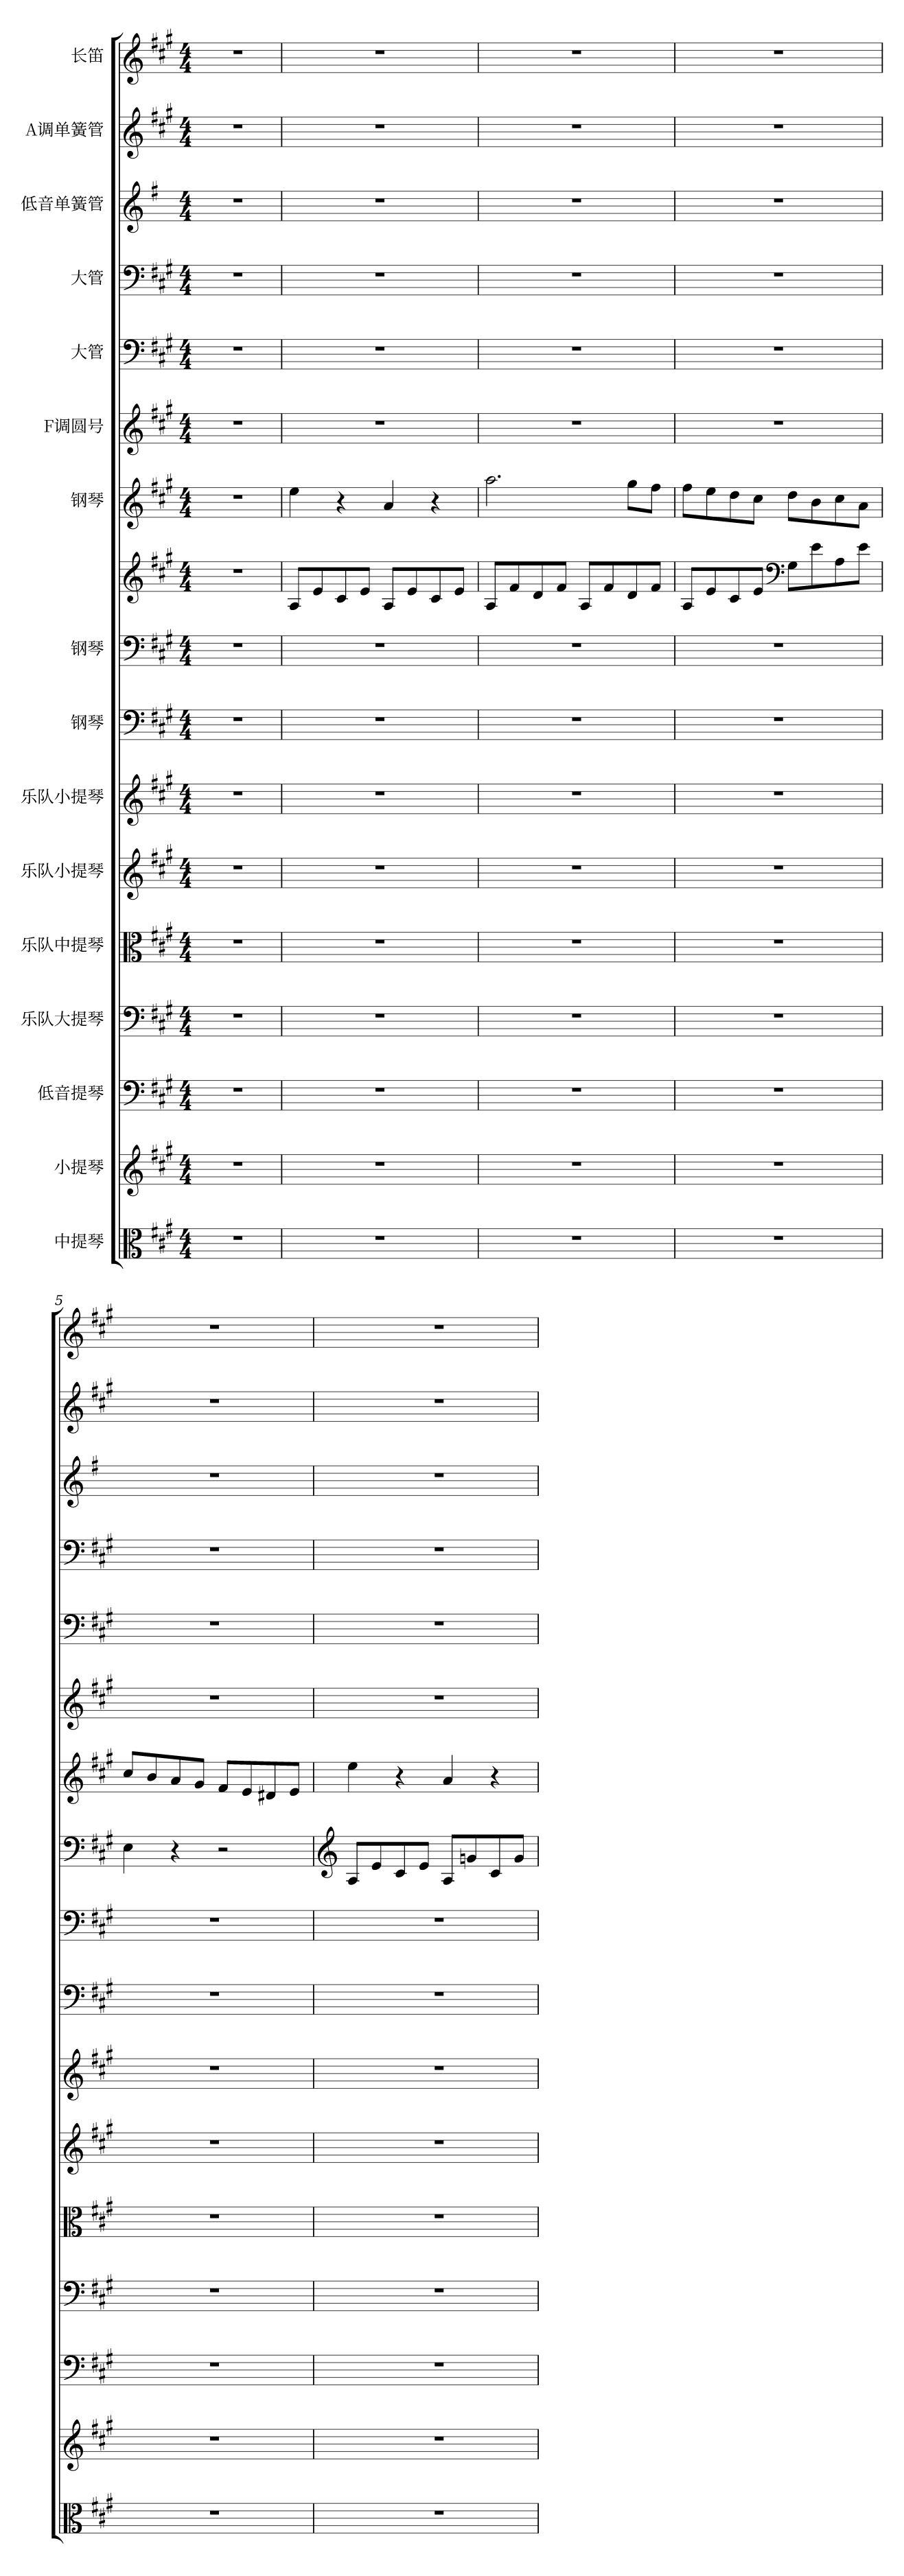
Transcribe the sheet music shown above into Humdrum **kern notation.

**kern	**kern	**kern	**kern	**kern	**kern	**kern	**kern	**kern	**kern	**kern	**kern	**kern	**kern	**kern	**kern	**kern
*part16	*part15	*part14	*part13	*part12	*part11	*part10	*part9	*part8	*part8	*part7	*part6	*part5	*part4	*part3	*part2	*part1
*staff17	*staff16	*staff15	*staff14	*staff13	*staff12	*staff11	*staff10	*staff9	*staff8	*staff7	*staff6	*staff5	*staff4	*staff3	*staff2	*staff1
*I"中提琴	*I"小提琴	*I"低音提琴	*I"乐队大提琴	*I"乐队中提琴	*I"乐队小提琴	*I"乐队小提琴	*I"钢琴	*I"钢琴	*	*I"钢琴	*I"F调圆号	*I"大管	*I"大管	*I"低音单簧管	*I"A调单簧管	*I"长笛
*clefC3	*clefG2	*clefF4	*clefF4	*clefC3	*clefG2	*clefG2	*clefF4	*clefF4	*clefG2	*clefG2	*clefG2	*clefF4	*clefF4	*clefG2	*clefG2	*clefG2
*	*	*ITrd7c12	*	*	*	*	*	*	*	*	*ITrd4c7	*	*	*ITrd8c14	*ITrd2c3	*
*k[f#c#g#]	*k[f#c#g#]	*k[f#c#g#]	*k[f#c#g#]	*k[f#c#g#]	*k[f#c#g#]	*k[f#c#g#]	*k[f#c#g#]	*k[f#c#g#]	*k[f#c#g#]	*k[f#c#g#]	*k[f#c#]	*k[f#c#g#]	*k[f#c#g#]	*k[f#]	*k[f#c#g#d#a#e#]	*k[f#c#g#]
*M4/4	*M4/4	*M4/4	*M4/4	*M4/4	*M4/4	*M4/4	*M4/4	*M4/4	*M4/4	*M4/4	*M4/4	*M4/4	*M4/4	*M4/4	*M4/4	*M4/4
*MM264	*MM264	*MM264	*MM264	*MM264	*MM264	*MM264	*MM264	*MM264	*MM264	*MM264	*MM264	*MM264	*MM264	*MM264	*MM264	*MM264
=1	=1	=1	=1	=1	=1	=1	=1	=1	=1	=1	=1	=1	=1	=1	=1	=1
1r	1r	1r	1r	1r	1r	1r	1r	1r	1r	1r	1r	1r	1r	1r	1r	1r
=2	=2	=2	=2	=2	=2	=2	=2	=2	=2	=2	=2	=2	=2	=2	=2	=2
1r	1r	1r	1r	1r	1r	1r	1r	1r	8A/L	4ee\	1r	1r	1r	1r	1r	1r
.	.	.	.	.	.	.	.	.	8e/	.	.	.	.	.	.	.
.	.	.	.	.	.	.	.	.	8c#/	4r	.	.	.	.	.	.
.	.	.	.	.	.	.	.	.	8e/J	.	.	.	.	.	.	.
.	.	.	.	.	.	.	.	.	8A/L	4a/	.	.	.	.	.	.
.	.	.	.	.	.	.	.	.	8e/	.	.	.	.	.	.	.
.	.	.	.	.	.	.	.	.	8c#/	4r	.	.	.	.	.	.
.	.	.	.	.	.	.	.	.	8e/J	.	.	.	.	.	.	.
=3	=3	=3	=3	=3	=3	=3	=3	=3	=3	=3	=3	=3	=3	=3	=3	=3
1r	1r	1r	1r	1r	1r	1r	1r	1r	8A/L	2.aa\	1r	1r	1r	1r	1r	1r
.	.	.	.	.	.	.	.	.	8f#/	.	.	.	.	.	.	.
.	.	.	.	.	.	.	.	.	8d/	.	.	.	.	.	.	.
.	.	.	.	.	.	.	.	.	8f#/J	.	.	.	.	.	.	.
.	.	.	.	.	.	.	.	.	8A/L	.	.	.	.	.	.	.
.	.	.	.	.	.	.	.	.	8f#/	.	.	.	.	.	.	.
.	.	.	.	.	.	.	.	.	8d/	8gg#\L	.	.	.	.	.	.
.	.	.	.	.	.	.	.	.	8f#/J	8ff#\J	.	.	.	.	.	.
=4	=4	=4	=4	=4	=4	=4	=4	=4	=4	=4	=4	=4	=4	=4	=4	=4
1r	1r	1r	1r	1r	1r	1r	1r	1r	8A/L	8ff#\L	1r	1r	1r	1r	1r	1r
.	.	.	.	.	.	.	.	.	8e/	8ee\	.	.	.	.	.	.
.	.	.	.	.	.	.	.	.	8c#/	8dd\	.	.	.	.	.	.
.	.	.	.	.	.	.	.	.	8e/J	8cc#\J	.	.	.	.	.	.
*	*	*	*	*	*	*	*	*	*clefF4	*	*	*	*	*	*	*
.	.	.	.	.	.	.	.	.	8G#\L	8dd\L	.	.	.	.	.	.
.	.	.	.	.	.	.	.	.	8e\	8b\	.	.	.	.	.	.
.	.	.	.	.	.	.	.	.	8A\	8cc#\	.	.	.	.	.	.
.	.	.	.	.	.	.	.	.	8e\J	8a\J	.	.	.	.	.	.
!!LO:PB:g=z
=5	=5	=5	=5	=5	=5	=5	=5	=5	=5	=5	=5	=5	=5	=5	=5	=5
1r	1r	1r	1r	1r	1r	1r	1r	1r	4E\	8cc#/L	1r	1r	1r	1r	1r	1r
.	.	.	.	.	.	.	.	.	.	8b/	.	.	.	.	.	.
.	.	.	.	.	.	.	.	.	4r	8a/	.	.	.	.	.	.
.	.	.	.	.	.	.	.	.	.	8g#/J	.	.	.	.	.	.
.	.	.	.	.	.	.	.	.	2r	8f#/L	.	.	.	.	.	.
.	.	.	.	.	.	.	.	.	.	8e/	.	.	.	.	.	.
.	.	.	.	.	.	.	.	.	.	8d#X/	.	.	.	.	.	.
.	.	.	.	.	.	.	.	.	.	8e/J	.	.	.	.	.	.
=6	=6	=6	=6	=6	=6	=6	=6	=6	=6	=6	=6	=6	=6	=6	=6	=6
*	*	*	*	*	*	*	*	*	*clefG2	*	*	*	*	*	*	*
1r	1r	1r	1r	1r	1r	1r	1r	1r	8A/L	4ee\	1r	1r	1r	1r	1r	1r
.	.	.	.	.	.	.	.	.	8e/	.	.	.	.	.	.	.
.	.	.	.	.	.	.	.	.	8c#/	4r	.	.	.	.	.	.
.	.	.	.	.	.	.	.	.	8e/J	.	.	.	.	.	.	.
.	.	.	.	.	.	.	.	.	8A/L	4a/	.	.	.	.	.	.
.	.	.	.	.	.	.	.	.	8gn/	.	.	.	.	.	.	.
.	.	.	.	.	.	.	.	.	8c#/	4r	.	.	.	.	.	.
.	.	.	.	.	.	.	.	.	8g/J	.	.	.	.	.	.	.
=	=	=	=	=	=	=	=	=	=	=	=	=	=	=	=	=
*-	*-	*-	*-	*-	*-	*-	*-	*-	*-	*-	*-	*-	*-	*-	*-	*-
